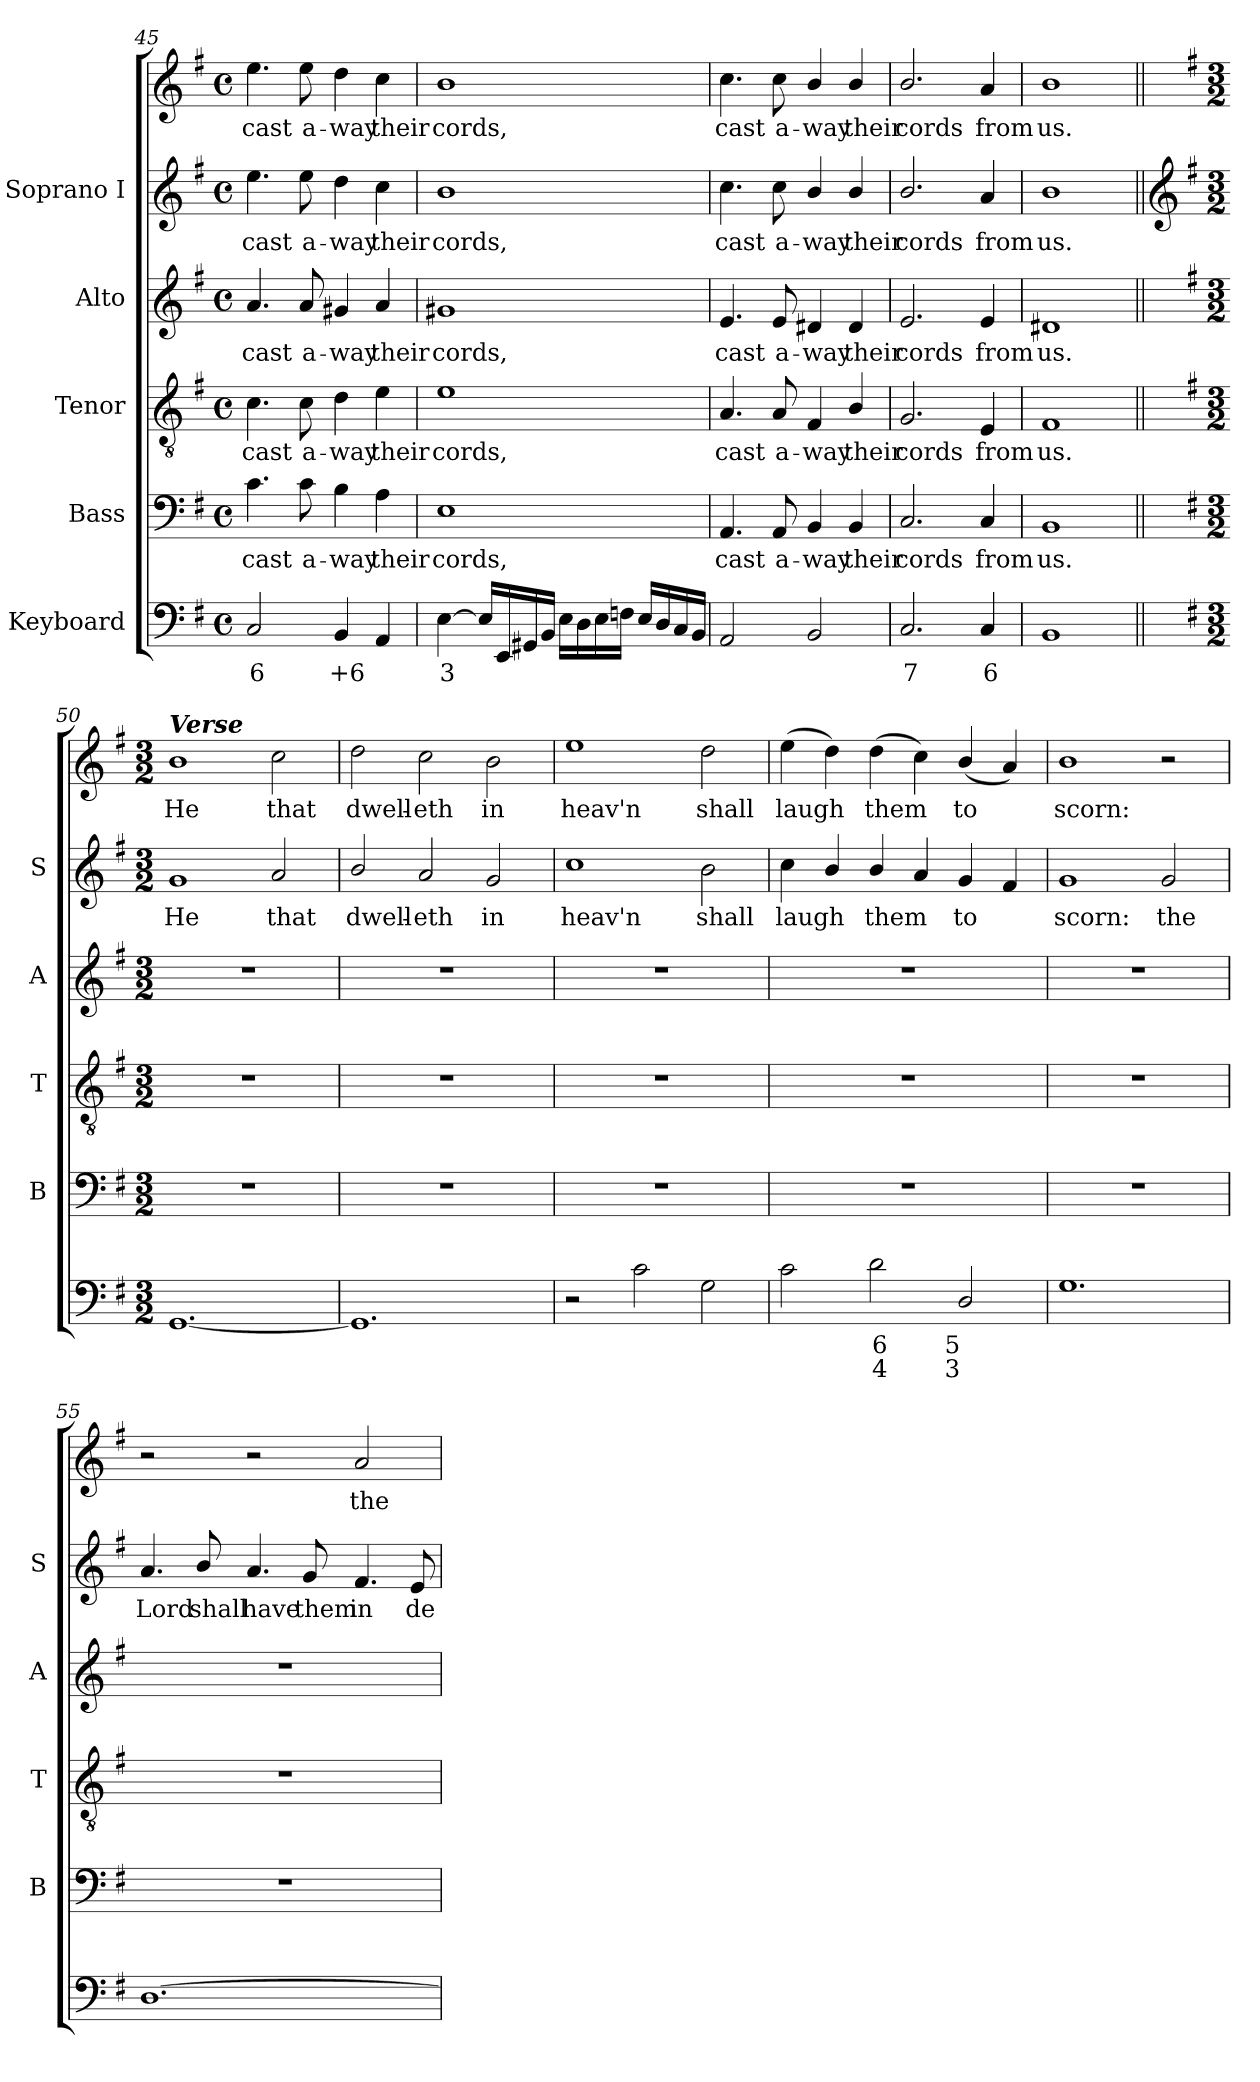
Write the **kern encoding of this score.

**kern	**text	**text	**kern	**text	**kern	**text	**kern	**text	**kern	**text	**kern	**text
*part5	*part5	*part5	*part4	*part4	*part3	*part3	*part2	*part2	*part1	*part1	*part1	*part1
*staff6	*staff6	*staff6	*staff5	*staff5	*staff4	*staff4	*staff3	*staff3	*staff2	*staff2	*staff1	*staff1
*I"Keyboard	*	*	*I"Bass	*	*I"Tenor	*	*I"Alto	*	*I"Soprano I	*	*	*
*	*	*	*I'B	*	*I'T	*	*I'A	*	*I'S	*	*	*
*clefF4	*	*	*clefF4	*	*clefGv2	*	*clefG2	*	*	*	*clefG2	*
*k[f#]	*	*	*k[f#]	*	*k[f#]	*	*k[f#]	*	*k[f#]	*	*k[f#]	*
*G:	*	*	*G:	*	*G:	*	*G:	*	*G:	*	*G:	*
*M4/4	*	*	*M4/4	*	*M4/4	*	*M4/4	*	*M4/4	*	*M4/4	*
*met(c)	*	*	*met(c)	*	*met(c)	*	*met(c)	*	*met(c)	*	*met(c)	*
=45	=45	=45	=45	=45	=45	=45	=45	=45	=45	=45	=45	=45
!	!LO:LY:b	!	!	!LO:LY:b	!	!LO:LY:b	!	!LO:LY:b	!	!LO:LY:b	!	!LO:LY:b
2C	6	.	4.c	cast	4.c	cast	4.a	cast	4.ee	cast	4.ee	cast
!	!	!	!	!LO:LY:b	!	!LO:LY:b	!	!LO:LY:b	!	!LO:LY:b	!	!LO:LY:b
.	.	.	8c	a-	8c	a-	8a	a-	8ee	a-	8ee	a-
!	!LO:LY:b	!	!	!LO:LY:b	!	!LO:LY:b	!	!LO:LY:b	!	!LO:LY:b	!	!LO:LY:b
4BB	+6	.	4B	-way	4d	-way	4g#X	-way	4dd	-way	4dd	-way
!	!	!	!	!LO:LY:b	!	!LO:LY:b	!	!LO:LY:b	!	!LO:LY:b	!	!LO:LY:b
4AA	.	.	4A	their	4e	their	4a	their	4cc	their	4cc	their
=46	=46	=46	=46	=46	=46	=46	=46	=46	=46	=46	=46	=46
!	!LO:LY:b	!	!	!LO:LY:b	!	!LO:LY:b	!	!LO:LY:b	!	!LO:LY:b	!	!LO:LY:b
[4E	3	.	1E	cords,	1e	cords,	1g#X	cords,	1b	cords,	1b	cords,
16ELL]	.	.	.	.	.	.	.	.	.	.	.	.
16EE	.	.	.	.	.	.	.	.	.	.	.	.
16GG#X	.	.	.	.	.	.	.	.	.	.	.	.
16BBJJ	.	.	.	.	.	.	.	.	.	.	.	.
16ELL	.	.	.	.	.	.	.	.	.	.	.	.
16D	.	.	.	.	.	.	.	.	.	.	.	.
16E	.	.	.	.	.	.	.	.	.	.	.	.
16FJJ	.	.	.	.	.	.	.	.	.	.	.	.
16ELL	.	.	.	.	.	.	.	.	.	.	.	.
16D	.	.	.	.	.	.	.	.	.	.	.	.
16C	.	.	.	.	.	.	.	.	.	.	.	.
16BBJJ	.	.	.	.	.	.	.	.	.	.	.	.
=47	=47	=47	=47	=47	=47	=47	=47	=47	=47	=47	=47	=47
!	!	!	!	!LO:LY:b	!	!LO:LY:b	!	!LO:LY:b	!	!LO:LY:b	!	!LO:LY:b
2AA	.	.	4.AA	cast	4.A	cast	4.e	cast	4.cc	cast	4.cc	cast
!	!	!	!	!LO:LY:b	!	!LO:LY:b	!	!LO:LY:b	!	!LO:LY:b	!	!LO:LY:b
.	.	.	8AA	a-	8A	a-	8e	a-	8cc	a-	8cc	a-
!	!	!	!	!LO:LY:b	!	!LO:LY:b	!	!LO:LY:b	!	!LO:LY:b	!	!LO:LY:b
2BB	.	.	4BB	-way	4F#	-way	4d#X	-way	4b/	-way	4b/	-way
!	!	!	!	!LO:LY:b	!	!LO:LY:b	!	!LO:LY:b	!	!LO:LY:b	!	!LO:LY:b
.	.	.	4BB	their	4B/	their	4d#	their	4b/	their	4b/	their
=48	=48	=48	=48	=48	=48	=48	=48	=48	=48	=48	=48	=48
!	!LO:LY:b	!	!	!LO:LY:b	!	!LO:LY:b	!	!LO:LY:b	!	!LO:LY:b	!	!LO:LY:b
2.C	7	.	2.C	cords	2.G	cords	2.e	cords	2.b/	cords	2.b/	cords
!	!LO:LY:b	!	!	!LO:LY:b	!	!LO:LY:b	!	!LO:LY:b	!	!LO:LY:b	!	!LO:LY:b
4C	6	.	4C	from	4E	from	4e	from	4a	from	4a	from
=49	=49	=49	=49	=49	=49	=49	=49	=49	=49	=49	=49	=49
!	!	!	!	!LO:LY:b	!	!LO:LY:b	!	!LO:LY:b	!	!LO:LY:b	!	!LO:LY:b
1BB	.	.	1BB	us.	1F#	us.	1d#X	us.	1b	us.	1b	us.
!!LO:LB:g=z
=50||	=50||	=50||	=50||	=50||	=50||	=50||	=50||	=50||	=50||	=50||	=50||	=50||
*	*	*	*	*	*	*	*	*	*clefG2	*	*	*
*	*	*	*	*	*	*	*	*	*k[f#]	*	*k[f#]	*
*	*	*	*	*	*	*	*	*	*G:	*	*G:	*
*M3/2	*	*	*M3/2	*	*M3/2	*	*M3/2	*	*M3/2	*	*M3/2	*
!	!	!	!	!	!	!	!	!	!	!	!LO:TX:a:Bi:t=Verse	!
!	!	!	!	!	!	!	!	!	!	!LO:LY:b	!	!LO:LY:b
[1.GG	.	.	1.r	.	1.r	.	1.r	.	1g	He	1b	He
!	!	!	!	!	!	!	!	!	!	!LO:LY:b	!	!LO:LY:b
.	.	.	.	.	.	.	.	.	2a	that	2cc	that
=51	=51	=51	=51	=51	=51	=51	=51	=51	=51	=51	=51	=51
!	!	!	!	!	!	!	!	!	!	!LO:LY:b	!	!LO:LY:b
1.GG]	.	.	1.r	.	1.r	.	1.r	.	2b/	dwell-	2dd	dwell-
!	!	!	!	!	!	!	!	!	!	!LO:LY:b	!	!LO:LY:b
.	.	.	.	.	.	.	.	.	2a	-eth	2cc	-eth
!	!	!	!	!	!	!	!	!	!	!LO:LY:b	!	!LO:LY:b
.	.	.	.	.	.	.	.	.	2g	in	2b	in
=52	=52	=52	=52	=52	=52	=52	=52	=52	=52	=52	=52	=52
!	!	!	!	!	!	!	!	!	!	!LO:LY:b	!	!LO:LY:b
2r	.	.	1.r	.	1.r	.	1.r	.	1cc	heav'n	1ee	heav'n
2c	.	.	.	.	.	.	.	.	.	.	.	.
!	!	!	!	!	!	!	!	!	!	!LO:LY:b	!	!LO:LY:b
2G	.	.	.	.	.	.	.	.	2b	shall	2dd	shall
=53	=53	=53	=53	=53	=53	=53	=53	=53	=53	=53	=53	=53
!	!	!	!	!	!	!	!	!	!	!LO:LY:b	!	!LO:LY:b
2c	.	.	1.r	.	1.r	.	1.r	.	4cc	laugh	(>4ee	laugh
.	.	.	.	.	.	.	.	.	4b/	.	4dd)	.
!	!LO:LY:b	!LO:LY:b	!	!	!	!	!	!	!	!LO:LY:b	!	!LO:LY:b
2d	6	4	.	.	.	.	.	.	4b/	them	(>4dd	them
.	.	.	.	.	.	.	.	.	4a	.	4cc)	.
!	!LO:LY:b	!LO:LY:b	!	!	!	!	!	!	!	!LO:LY:b	!	!LO:LY:b
2D/	5	3	.	.	.	.	.	.	4g	to	(<4b/	to
.	.	.	.	.	.	.	.	.	4f#	.	4a)	.
=54	=54	=54	=54	=54	=54	=54	=54	=54	=54	=54	=54	=54
!	!	!	!	!	!	!	!	!	!	!LO:LY:b	!	!LO:LY:b
1.G	.	.	1.r	.	1.r	.	1.r	.	1g	scorn:	1b	scorn:
!	!	!	!	!	!	!	!	!	!	!LO:LY:b	!	!
.	.	.	.	.	.	.	.	.	2g	the	2r	.
=55	=55	=55	=55	=55	=55	=55	=55	=55	=55	=55	=55	=55
!	!	!	!	!	!	!	!	!	!	!LO:LY:b	!	!
[1.D	.	.	1.r	.	1.r	.	1.r	.	4.a	Lord	2r	.
!	!	!	!	!	!	!	!	!	!	!LO:LY:b	!	!
.	.	.	.	.	.	.	.	.	8b/	shall	.	.
!	!	!	!	!	!	!	!	!	!	!LO:LY:b	!	!
.	.	.	.	.	.	.	.	.	4.a	have	2r	.
!	!	!	!	!	!	!	!	!	!	!LO:LY:b	!	!
.	.	.	.	.	.	.	.	.	8g	them	.	.
!	!	!	!	!	!	!	!	!	!	!LO:LY:b	!	!LO:LY:b
.	.	.	.	.	.	.	.	.	4.f#	in	2a	the
!	!	!	!	!	!	!	!	!	!	!LO:LY:b	!	!
.	.	.	.	.	.	.	.	.	8e	de-	.	.
=	=	=	=	=	=	=	=	=	=	=	=	=
*-	*-	*-	*-	*-	*-	*-	*-	*-	*-	*-	*-	*-
